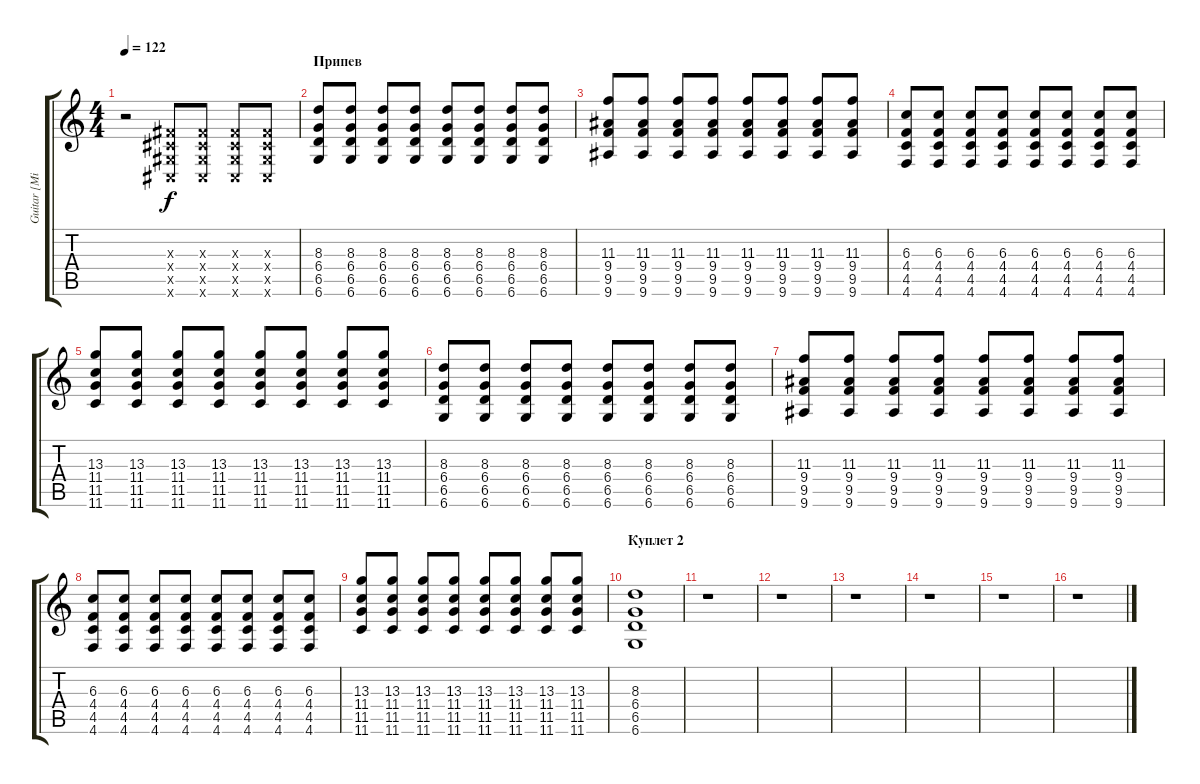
\track ("Guitar [Mike Shinoda]" "Guitar [Mi") {instrument overdrivenguitar}
\staff {score tabs}
\tuning (Eb4 Bb3 Gb3 Db3 Ab2 Db2) {hide}
\ts (4 4)
\tempo 122
\clef g2
\ks c
r.2{dy f} (0.3{x} 0.4{x} 0.5{x} 0.6{x}).8 (0.3{x} 0.4{x} 0.5{x} 0.6{x}).8 (0.3{x} 0.4{x} 0.5{x} 0.6{x}).8 (0.3{x} 0.4{x} 0.5{x} 0.6{x}).8 |
\section ("" "Припев")
(8.3 6.4 6.5 6.6).8 (8.3 6.4 6.5 6.6).8 (8.3 6.4 6.5 6.6).8 (8.3 6.4 6.5 6.6).8 (8.3 6.4 6.5 6.6).8 (8.3 6.4 6.5 6.6).8 (8.3 6.4 6.5 6.6).8 (8.3 6.4 6.5 6.6).8 |
(11.3 9.4 9.5 9.6).8 (11.3 9.4 9.5 9.6).8 (11.3 9.4 9.5 9.6).8 (11.3 9.4 9.5 9.6).8 (11.3 9.4 9.5 9.6).8 (11.3 9.4 9.5 9.6).8 (11.3 9.4 9.5 9.6).8 (11.3 9.4 9.5 9.6).8 |
(6.3 4.4 4.5 4.6).8 (6.3 4.4 4.5 4.6).8 (6.3 4.4 4.5 4.6).8 (6.3 4.4 4.5 4.6).8 (6.3 4.4 4.5 4.6).8 (6.3 4.4 4.5 4.6).8 (6.3 4.4 4.5 4.6).8 (6.3 4.4 4.5 4.6).8 |
(13.3 11.4 11.5 11.6).8 (13.3 11.4 11.5 11.6).8 (13.3 11.4 11.5 11.6).8 (13.3 11.4 11.5 11.6).8 (13.3 11.4 11.5 11.6).8 (13.3 11.4 11.5 11.6).8 (13.3 11.4 11.5 11.6).8 (13.3 11.4 11.5 11.6).8 |
(8.3 6.4 6.5 6.6).8 (8.3 6.4 6.5 6.6).8 (8.3 6.4 6.5 6.6).8 (8.3 6.4 6.5 6.6).8 (8.3 6.4 6.5 6.6).8 (8.3 6.4 6.5 6.6).8 (8.3 6.4 6.5 6.6).8 (8.3 6.4 6.5 6.6).8 |
(11.3 9.4 9.5 9.6).8 (11.3 9.4 9.5 9.6).8 (11.3 9.4 9.5 9.6).8 (11.3 9.4 9.5 9.6).8 (11.3 9.4 9.5 9.6).8 (11.3 9.4 9.5 9.6).8 (11.3 9.4 9.5 9.6).8 (11.3 9.4 9.5 9.6).8 |
(6.3 4.4 4.5 4.6).8 (6.3 4.4 4.5 4.6).8 (6.3 4.4 4.5 4.6).8 (6.3 4.4 4.5 4.6).8 (6.3 4.4 4.5 4.6).8 (6.3 4.4 4.5 4.6).8 (6.3 4.4 4.5 4.6).8 (6.3 4.4 4.5 4.6).8 |
(13.3 11.4 11.5 11.6).8 (13.3 11.4 11.5 11.6).8 (13.3 11.4 11.5 11.6).8 (13.3 11.4 11.5 11.6).8 (13.3 11.4 11.5 11.6).8 (13.3 11.4 11.5 11.6).8 (13.3 11.4 11.5 11.6).8 (13.3 11.4 11.5 11.6).8 |
\section ("" "Куплет 2")
(8.3 6.4 6.5 6.6).1{volume 0} |
r.1{volume 12} |
r.1 |
r.1 |
r.1 |
r.1 |
r.1
